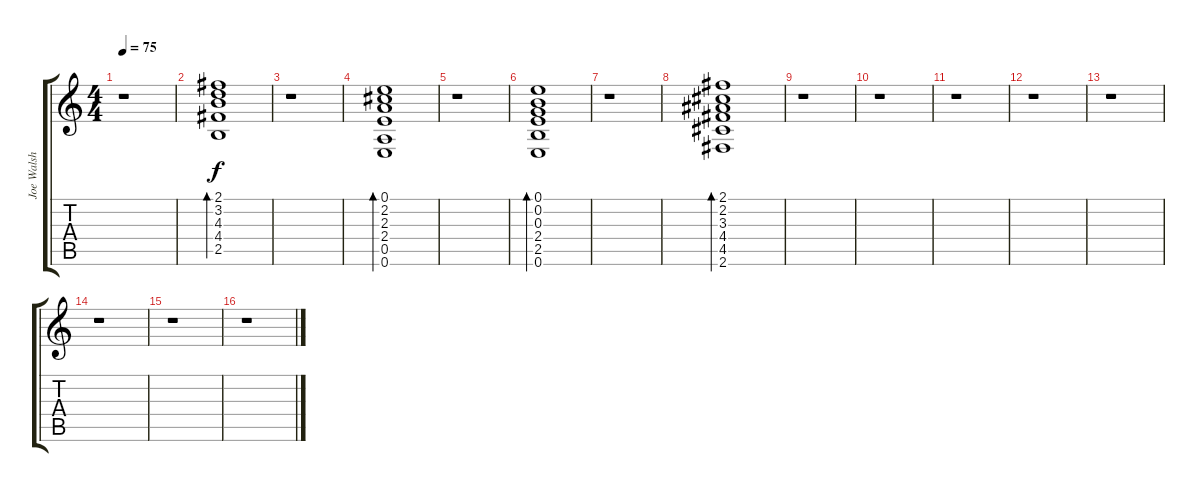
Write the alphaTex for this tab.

\track ("Joe Walsh" "Joe Walsh") {instrument acousticguitarnylon}
\staff {score tabs}
\tuning (E4 B3 G3 D3 A2 E2) {hide}
\ts (4 4)
\tempo 75
\clef g2
\ks c
r.1{dy f} |
(2.1 3.2 4.3 4.4 2.5).1{bd 240 volume 10 balance 8 instrument acousticguitarnylon} |
r.1 |
(0.1 2.2 2.3 2.4 0.5 0.6).1{bd 120 volume 10 balance 8} |
r.1 |
(0.1 0.2 0.3 2.4 2.5 0.6).1{bd 240 volume 10 balance 8} |
r.1 |
(2.1 2.2 3.3 4.4 4.5 2.6).1{bd 60 volume 10 balance 8} |
r.1 |
r.1 |
r.1 |
r.1 |
r.1 |
r.1 |
r.1 |
r.1
